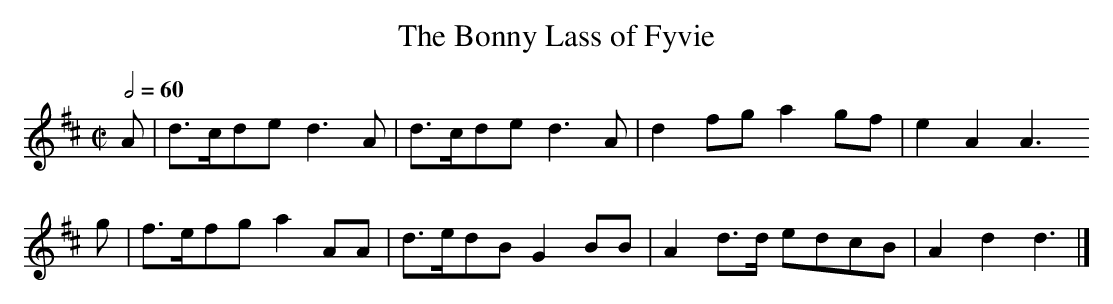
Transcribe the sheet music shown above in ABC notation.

X:1O
T:The Bonny Lass of Fyvie
M:C|
L:1/8
Q:1/2=60
K:D
A|d>cde d3 A|d>cde d3 A|d2 fg  a2gf|e2A2 A3
g|f>efg a2AA|d>edB G2BB|A2 d>d edcB|A2d2 d3|]

Authentic major-mode tunes with a range of exactly an octave are unusual
in Scottish music; there is nearly always an extra note at either or both
ends of the scale.  For both of these tunes, the first part (or verse)
stays within one octave, but the second part (or chorus) goes higher:
